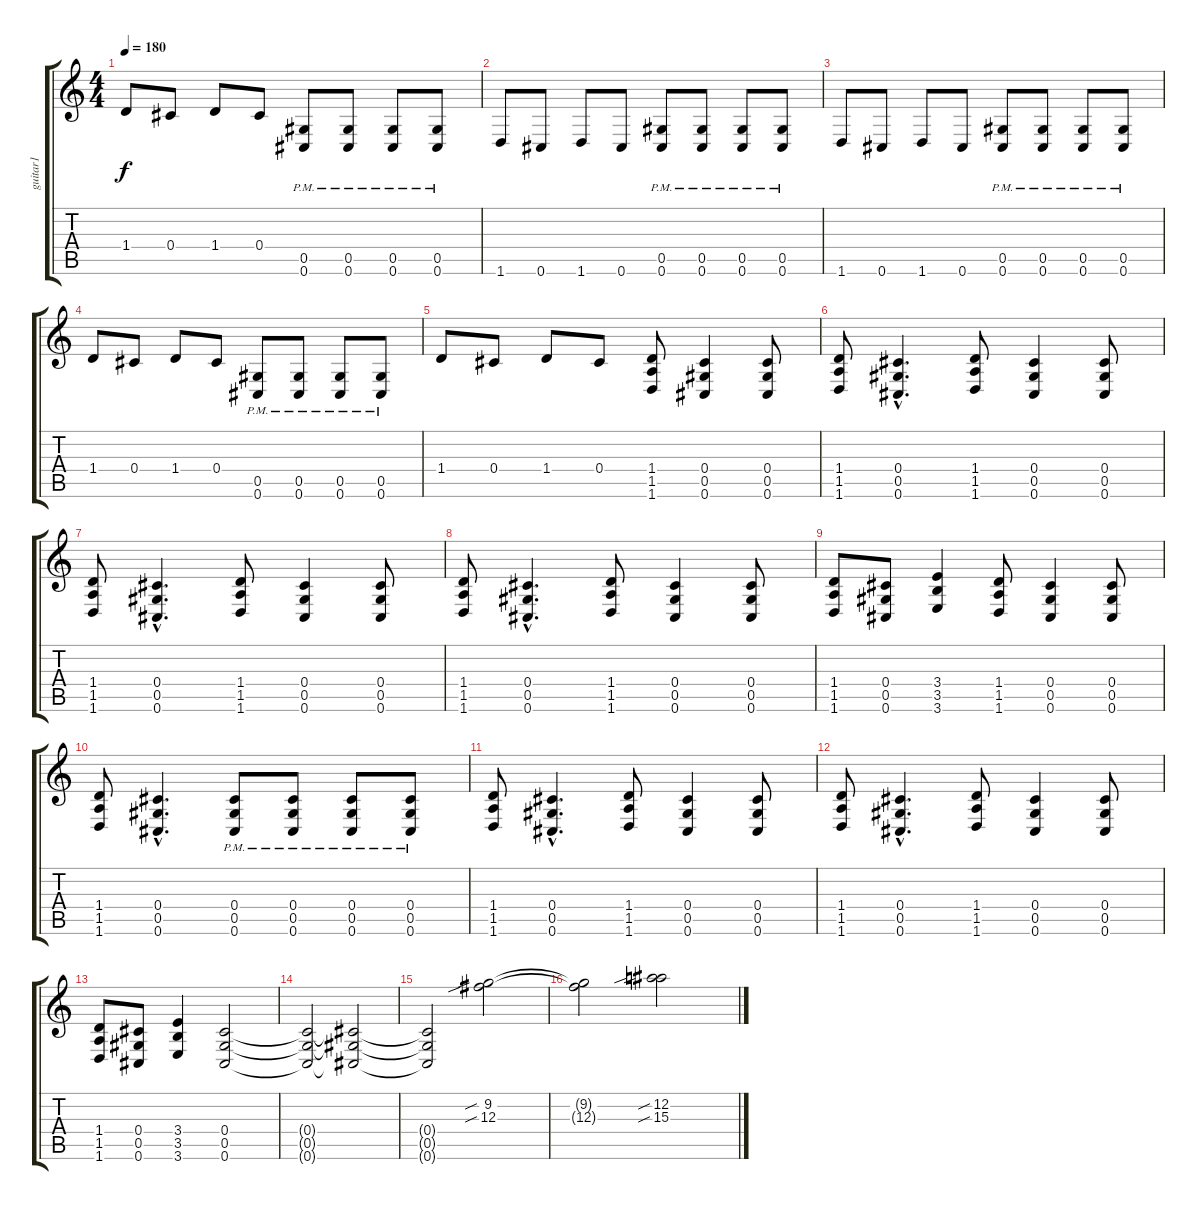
\track ("guitar1" "guitar1") {instrument distortionguitar}
\staff {score tabs}
\tuning (Eb4 Bb3 Gb3 Db3 Ab2 Db2) {hide}
\ts (4 4)
\tempo 180
\clef g2
\ks c
1.4.8{dy f} 0.4.8 1.4.8 0.4.8 (0.5{pm} 0.6{pm}).8 (0.5{pm} 0.6{pm}).8 (0.5{pm} 0.6{pm}).8 (0.5{pm} 0.6{pm}).8 |
1.6.8 0.6.8 1.6.8 0.6.8 (0.5{pm} 0.6{pm}).8 (0.5{pm} 0.6{pm}).8 (0.5{pm} 0.6{pm}).8 (0.5{pm} 0.6{pm}).8 |
1.6.8 0.6.8 1.6.8 0.6.8 (0.5{pm} 0.6{pm}).8 (0.5{pm} 0.6{pm}).8 (0.5{pm} 0.6{pm}).8 (0.5{pm} 0.6{pm}).8 |
1.4.8 0.4.8 1.4.8 0.4.8 (0.5{pm} 0.6{pm}).8 (0.5{pm} 0.6{pm}).8 (0.5{pm} 0.6{pm}).8 (0.5{pm} 0.6{pm}).8 |
1.4.8 0.4.8 1.4.8 0.4.8 (1.4 1.5 1.6).8{volume 15} (0.4 0.5 0.6).4 (0.4 0.5 0.6).8 |
(1.4 1.5 1.6).8 (0.4{hac} 0.5{hac} 0.6{hac}).4{d} (1.4 1.5 1.6).8 (0.4 0.5 0.6).4 (0.4 0.5 0.6).8 |
(1.4 1.5 1.6).8 (0.4{hac} 0.5{hac} 0.6{hac}).4{d} (1.4 1.5 1.6).8 (0.4 0.5 0.6).4 (0.4 0.5 0.6).8 |
(1.4 1.5 1.6).8 (0.4{hac} 0.5{hac} 0.6{hac}).4{d} (1.4 1.5 1.6).8 (0.4 0.5 0.6).4 (0.4 0.5 0.6).8 |
(1.4 1.5 1.6).8 (0.4 0.5 0.6).8 (3.4 3.5 3.6).4 (1.4 1.5 1.6).8 (0.4 0.5 0.6).4 (0.4 0.5 0.6).8 |
(1.4 1.5 1.6).8 (0.4{hac} 0.5{hac} 0.6{hac}).4{d} (0.4{pm} 0.5{pm} 0.6{pm}).8 (0.4{pm} 0.5{pm} 0.6{pm}).8 (0.4{pm} 0.5{pm} 0.6{pm}).8 (0.4{pm} 0.5{pm} 0.6{pm}).8 |
(1.4 1.5 1.6).8 (0.4{hac} 0.5{hac} 0.6{hac}).4{d} (1.4 1.5 1.6).8 (0.4 0.5 0.6).4 (0.4 0.5 0.6).8 |
(1.4 1.5 1.6).8 (0.4{hac} 0.5{hac} 0.6{hac}).4{d} (1.4 1.5 1.6).8 (0.4 0.5 0.6).4 (0.4 0.5 0.6).8 |
(1.4 1.5 1.6).8 (0.4 0.5 0.6).8 (3.4 3.5 3.6).4 (0.4 0.5 0.6).2 |
(0.4{t} 0.5{t} 0.6{t}).2 (0.4{t} 0.5{t} 0.6{t}).2 |
(0.4{t} 0.5{t} 0.6{t}).2 (9.2{sib} 12.3{sib}).2 |
(9.2{t} 12.3{t}).2 (12.2{sib} 15.3{sib}).2
